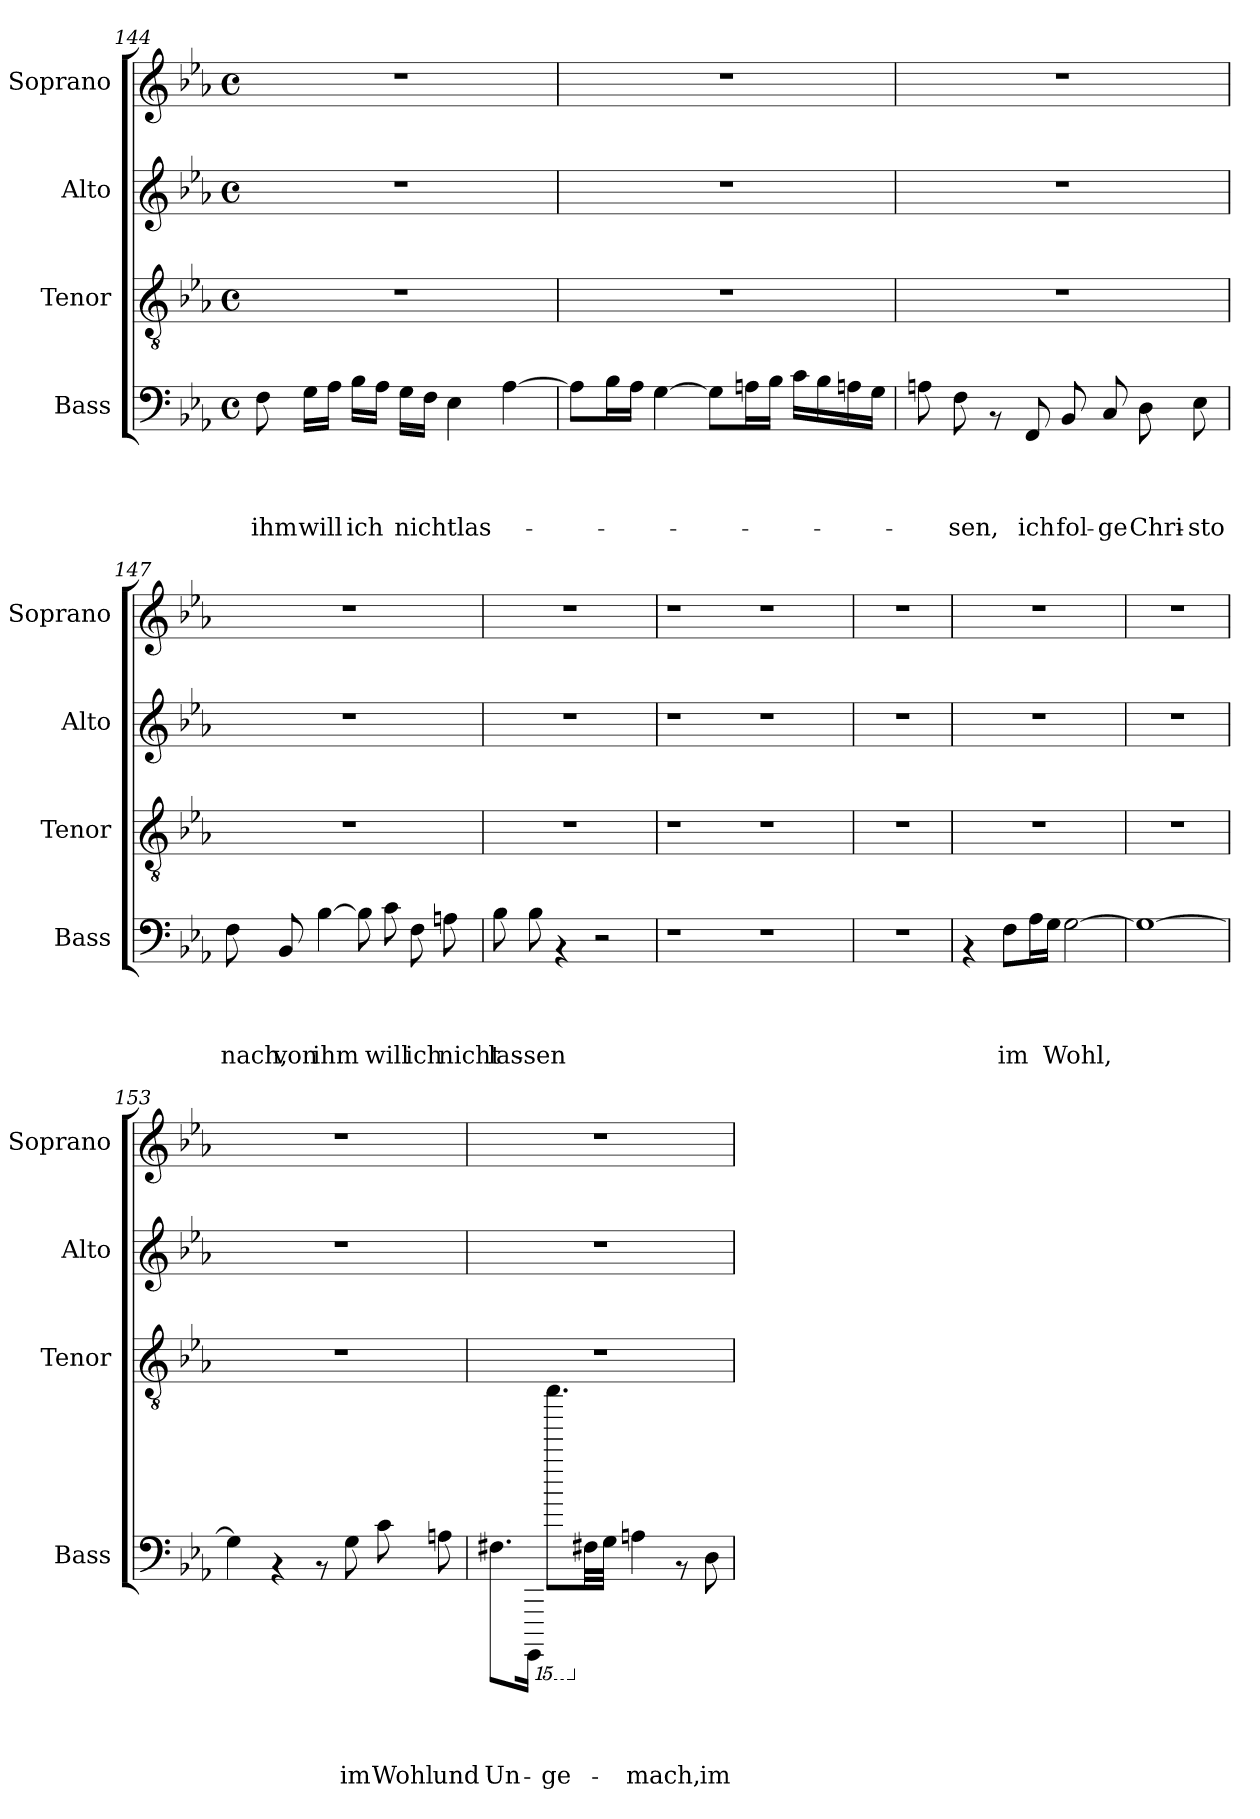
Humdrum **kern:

**kern	**text	**text	**text	**text	**kern	**kern	**kern
*part4	*part4	*part4	*part4	*part4	*part3	*part2	*part1
*staff4	*staff4	*staff4	*staff4	*staff4	*staff3	*staff2	*staff1
*I"Bass	*	*	*	*	*I"Tenor	*I"Alto	*I"Soprano
*I'Bass	*	*	*	*	*I'Tenor	*I'Alto	*I'Soprano
!!LO:PB:g=z
*clefF4	*	*	*	*	*clefGv2	*clefG2	*clefG2
*k[b-e-a-]	*	*	*	*	*k[b-e-a-]	*k[b-e-a-]	*k[b-e-a-]
*E-:	*	*	*	*	*E-:	*E-:	*E-:
*M4/4	*	*	*	*	*M4/4	*M4/4	*M4/4
*met(c)	*	*	*	*	*met(c)	*met(c)	*met(c)
=144	=144	=144	=144	=144	=144	=144	=144
!	!	!	!	!LO:LY:b	!	!	!
8F\	.	.	.	ihm	1r	1r	1r
!	!	!	!	!LO:LY:b	!	!	!
16G\LL	.	.	.	will	.	.	.
16A-\JJ	.	.	.	.	.	.	.
!	!	!	!	!LO:LY:b	!	!	!
16B-\LL	.	.	.	ich	.	.	.
16A-\JJ	.	.	.	.	.	.	.
!	!	!	!	!LO:LY:b	!	!	!
16G\LL	.	.	.	nichtlas-	.	.	.
16F\JJ	.	.	.	.	.	.	.
4E-\	.	.	.	.	.	.	.
[>4A-\	.	.	.	.	.	.	.
=145	=145	=145	=145	=145	=145	=145	=145
8A-\L]	.	.	.	.	1r	1r	1r
16B-\L	.	.	.	.	.	.	.
16A-\JJ	.	.	.	.	.	.	.
[>4G\	.	.	.	.	.	.	.
8G\L]	.	.	.	.	.	.	.
16An\L	.	.	.	.	.	.	.
16B-\JJ	.	.	.	.	.	.	.
16c\LL	.	.	.	.	.	.	.
16B-\	.	.	.	.	.	.	.
16An\	.	.	.	.	.	.	.
16G\JJ	.	.	.	.	.	.	.
=146	=146	=146	=146	=146	=146	=146	=146
8An\	.	.	.	.	1r	1r	1r
!	!	!	!	!LO:LY:b	!	!	!
8F\	.	.	.	-sen,	.	.	.
8rAA	.	.	.	.	.	.	.
!	!	!	!	!LO:LY:b	!	!	!
8FF/	.	.	.	ich	.	.	.
!	!	!	!	!LO:LY:b	!	!	!
8BB-/	.	.	.	fol-	.	.	.
!	!	!	!	!LO:LY:b	!	!	!
8C/	.	.	.	-ge	.	.	.
!	!	!	!	!LO:LY:b	!	!	!
8D\	.	.	.	Chri-	.	.	.
!	!	!	!	!LO:LY:b	!	!	!
8E-\	.	.	.	-sto	.	.	.
=147	=147	=147	=147	=147	=147	=147	=147
!	!	!	!	!LO:LY:b	!	!	!
8F\	.	.	.	nach,	1r	1r	1r
!	!	!	!	!LO:LY:b	!	!	!
8BB-/	.	.	.	von	.	.	.
!	!	!	!	!LO:LY:b	!	!	!
[>4B-\	.	.	.	ihm	.	.	.
8B-\]	.	.	.	.	.	.	.
!	!	!	!	!LO:LY:b	!	!	!
8c\	.	.	.	will	.	.	.
!	!	!	!	!LO:LY:b	!	!	!
8F\	.	.	.	ich	.	.	.
!	!	!	!	!LO:LY:b	!	!	!
8An\	.	.	.	nicht	.	.	.
=148	=148	=148	=148	=148	=148	=148	=148
!	!	!	!	!LO:LY:b	!	!	!
8B-\	.	.	.	las-	1r	1r	1r
!	!	!	!	!LO:LY:b	!	!	!
8B-\	.	.	.	-sen	.	.	.
4rAA	.	.	.	.	.	.	.
2r	.	.	.	.	.	.	.
=149	=149	=149	=149	=149	=149	=149	=149
1r	.	.	.	.	1r	1r	1r
1r	.	.	.	.	1r	1r	1r
=150	=150	=150	=150	=150	=150	=150	=150
1r	.	.	.	.	1r	1r	1r
=151	=151	=151	=151	=151	=151	=151	=151
4rAA	.	.	.	.	1r	1r	1r
!	!	!	!	!LO:LY:b	!	!	!
8F\L	.	.	.	im	.	.	.
16A-\L	.	.	.	.	.	.	.
16G\JJ	.	.	.	.	.	.	.
!	!	!	!	!LO:LY:b	!	!	!
[>2G\	.	.	.	Wohl,	.	.	.
=152	=152	=152	=152	=152	=152	=152	=152
1G_	.	.	.	.	1r	1r	1r
=153	=153	=153	=153	=153	=153	=153	=153
4G\]	.	.	.	.	1r	1r	1r
4rAA	.	.	.	.	.	.	.
8rAA	.	.	.	.	.	.	.
!	!	!	!	!LO:LY:b	!	!	!
8G\	.	.	.	im	.	.	.
!	!	!	!	!LO:LY:b	!	!	!
8c\	.	.	.	Wohl	.	.	.
!	!	!	!	!LO:LY:b	!	!	!
8An\	.	.	.	und	.	.	.
!!LO:LB:g=z
=154	=154	=154	=154	=154	=154	=154	=154
!	!	!	!	!LO:LY:b	!	!	!
8.F#X\L	.	.	.	Un-	1r	1r	1r
16GGGG\Jk	.	.	.	.	.	.	.
*15ba	*	*	*	*	*	*	*
!	!	!	!	!LO:LY:b	!	!	!
8.gg\L	.	.	.	-ge-	.	.	.
*X15ba	*	*	*	*	*	*	*
32F#X\LL	.	.	.	.	.	.	.
32G\JJJ	.	.	.	.	.	.	.
!	!	!	!	!LO:LY:b	!	!	!
4An\	.	.	.	-mach,	.	.	.
8rAA	.	.	.	.	.	.	.
!	!	!	!	!LO:LY:b	!	!	!
8D\	.	.	.	im	.	.	.
=	=	=	=	=	=	=	=
*-	*-	*-	*-	*-	*-	*-	*-
